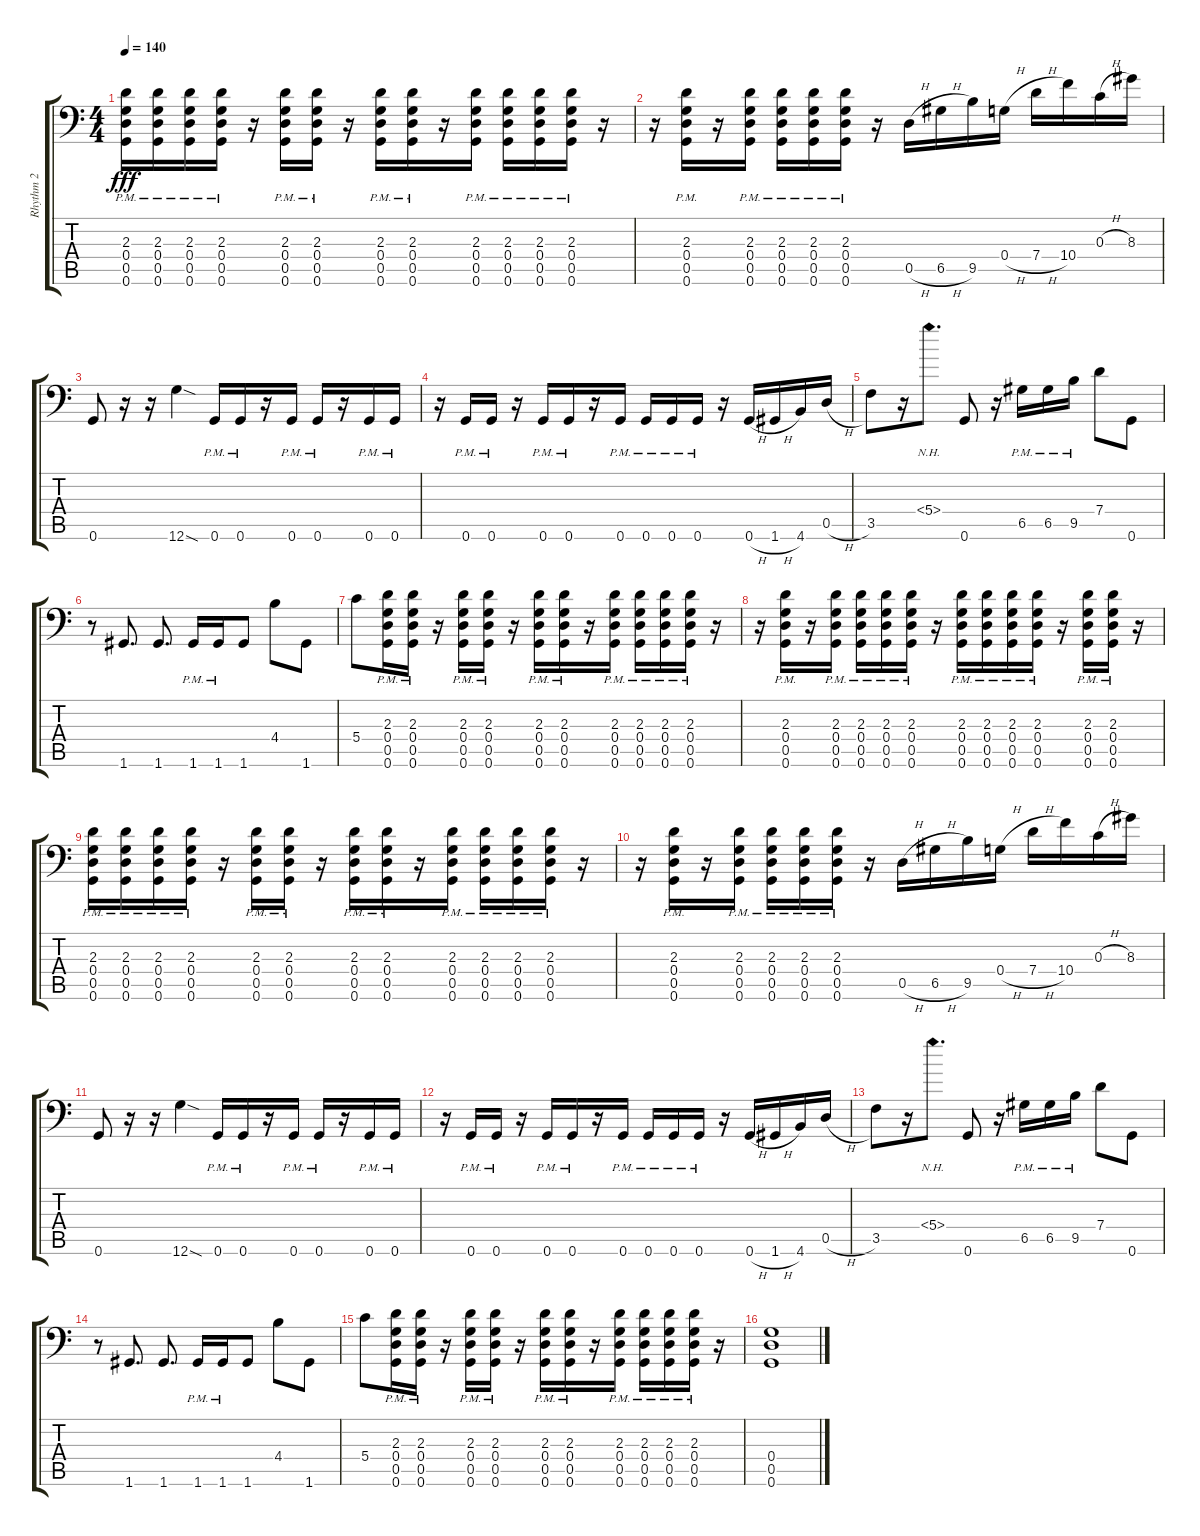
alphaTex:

\track ("Rhythm 2" "Rhythm 2") {instrument distortionguitar}
\staff {score tabs}
\tuning (A3 E3 C3 G2 D2 G1) {hide}
\ts (4 4)
\tempo 140
\clef f4
\ks c
(2.3{pm} 0.4{pm} 0.5{pm} 0.6{pm}).16{dy fff} (2.3{pm} 0.4{pm} 0.5{pm} 0.6{pm}).16 (2.3{pm} 0.4{pm} 0.5{pm} 0.6{pm}).16 (2.3{pm} 0.4{pm} 0.5{pm} 0.6{pm}).16 r.16 (2.3{pm} 0.4{pm} 0.5{pm} 0.6{pm}).16 (2.3{pm} 0.4{pm} 0.5{pm} 0.6{pm}).16 r.16 (2.3{pm} 0.4{pm} 0.5{pm} 0.6{pm}).16 (2.3{pm} 0.4{pm} 0.5{pm} 0.6{pm}).16 r.16 (2.3{pm} 0.4{pm} 0.5{pm} 0.6{pm}).16 (2.3{pm} 0.4{pm} 0.5{pm} 0.6{pm}).16 (2.3{pm} 0.4{pm} 0.5{pm} 0.6{pm}).16 (2.3{pm} 0.4{pm} 0.5{pm} 0.6{pm}).16 r.16 |
r.16 (2.3{pm} 0.4{pm} 0.5{pm} 0.6).16 r.16 (2.3{pm} 0.4{pm} 0.5{pm} 0.6).16 (2.3{pm} 0.4{pm} 0.5{pm} 0.6).16 (2.3{pm} 0.4{pm} 0.5{pm} 0.6).16 (2.3{pm} 0.4{pm} 0.5{pm} 0.6).16 r.16 0.5{h}.16 6.5{h}.16 9.5.16 0.4{h}.16 7.4{h}.16 10.4.16 0.3{h}.16 8.3.16 |
0.6.8 r.16 r.16 12.6{sod}.4 0.6{pm}.16 0.6{pm}.16 r.16 0.6{pm}.16 0.6{pm}.16 r.16 0.6{pm}.16 0.6{pm}.16 |
r.16 0.6{pm}.16 0.6{pm}.16 r.16 0.6{pm}.16 0.6{pm}.16 r.16 0.6{pm}.16 0.6{pm}.16 0.6{pm}.16 0.6{pm}.16 r.16 0.6{h}.16 1.6{h}.16 4.6.16 0.5{h}.16 |
3.5.8 r.16 5.4{nh}.8{d} 0.6.8 r.16 6.5{pm}.16 6.5{pm}.16 9.5{pm}.16 7.4.8 0.6.8 |
r.8 1.6.8{d} 1.6.8{d} 1.6{pm}.16 1.6{pm}.16 1.6.8 4.4.8 1.6.8 |
5.4.8 (2.3{pm} 0.4{pm} 0.5{pm} 0.6{pm}).16 (2.3{pm} 0.4{pm} 0.5{pm} 0.6{pm}).16 r.16 (2.3{pm} 0.4{pm} 0.5{pm} 0.6{pm}).16 (2.3{pm} 0.4{pm} 0.5{pm} 0.6{pm}).16 r.16 (2.3{pm} 0.4{pm} 0.5{pm} 0.6{pm}).16 (2.3{pm} 0.4{pm} 0.5{pm} 0.6{pm}).16 r.16 (2.3{pm} 0.4{pm} 0.5{pm} 0.6{pm}).16 (2.3{pm} 0.4{pm} 0.5{pm} 0.6{pm}).16 (2.3{pm} 0.4{pm} 0.5{pm} 0.6{pm}).16 (2.3{pm} 0.4{pm} 0.5{pm} 0.6{pm}).16 r.16 |
r.16 (2.3{pm} 0.4{pm} 0.5{pm} 0.6{pm}).16 r.16 (2.3{pm} 0.4{pm} 0.5{pm} 0.6{pm}).16 (2.3{pm} 0.4{pm} 0.5{pm} 0.6{pm}).16 (2.3{pm} 0.4{pm} 0.5{pm} 0.6{pm}).16 (2.3{pm} 0.4{pm} 0.5{pm} 0.6{pm}).16 r.16 (2.3{pm} 0.4{pm} 0.5{pm} 0.6{pm}).16 (2.3{pm} 0.4{pm} 0.5{pm} 0.6{pm}).16 (2.3{pm} 0.4{pm} 0.5{pm} 0.6{pm}).16 (2.3{pm} 0.4{pm} 0.5{pm} 0.6{pm}).16 r.16 (2.3{pm} 0.4{pm} 0.5{pm} 0.6{pm}).16 (2.3{pm} 0.4{pm} 0.5{pm} 0.6{pm}).16 r.16 |
(2.3{pm} 0.4{pm} 0.5{pm} 0.6{pm}).16 (2.3{pm} 0.4{pm} 0.5{pm} 0.6{pm}).16 (2.3{pm} 0.4{pm} 0.5{pm} 0.6{pm}).16 (2.3{pm} 0.4{pm} 0.5{pm} 0.6{pm}).16 r.16 (2.3{pm} 0.4{pm} 0.5{pm} 0.6{pm}).16 (2.3{pm} 0.4{pm} 0.5{pm} 0.6{pm}).16 r.16 (2.3{pm} 0.4{pm} 0.5{pm} 0.6{pm}).16 (2.3{pm} 0.4{pm} 0.5{pm} 0.6{pm}).16 r.16 (2.3{pm} 0.4{pm} 0.5{pm} 0.6{pm}).16 (2.3{pm} 0.4{pm} 0.5{pm} 0.6{pm}).16 (2.3{pm} 0.4{pm} 0.5{pm} 0.6{pm}).16 (2.3{pm} 0.4{pm} 0.5{pm} 0.6{pm}).16 r.16 |
r.16 (2.3{pm} 0.4{pm} 0.5{pm} 0.6).16 r.16 (2.3{pm} 0.4{pm} 0.5{pm} 0.6).16 (2.3{pm} 0.4{pm} 0.5{pm} 0.6).16 (2.3{pm} 0.4{pm} 0.5{pm} 0.6).16 (2.3{pm} 0.4{pm} 0.5{pm} 0.6).16 r.16 0.5{h}.16 6.5{h}.16 9.5.16 0.4{h}.16 7.4{h}.16 10.4.16 0.3{h}.16 8.3.16 |
0.6.8 r.16 r.16 12.6{sod}.4 0.6{pm}.16 0.6{pm}.16 r.16 0.6{pm}.16 0.6{pm}.16 r.16 0.6{pm}.16 0.6{pm}.16 |
r.16 0.6{pm}.16 0.6{pm}.16 r.16 0.6{pm}.16 0.6{pm}.16 r.16 0.6{pm}.16 0.6{pm}.16 0.6{pm}.16 0.6{pm}.16 r.16 0.6{h}.16 1.6{h}.16 4.6.16 0.5{h}.16 |
3.5.8 r.16 5.4{nh}.8{d} 0.6.8 r.16 6.5{pm}.16 6.5{pm}.16 9.5{pm}.16 7.4.8 0.6.8 |
r.8 1.6.8{d} 1.6.8{d} 1.6{pm}.16 1.6{pm}.16 1.6.8 4.4.8 1.6.8 |
5.4.8 (2.3 0.4 0.5 0.6{pm}).16 (2.3 0.4 0.5 0.6{pm}).16 r.16 (2.3 0.4 0.5 0.6{pm}).16 (2.3 0.4 0.5 0.6{pm}).16 r.16 (2.3 0.4 0.5 0.6{pm}).16 (2.3 0.4 0.5 0.6{pm}).16 r.16 (2.3 0.4 0.5 0.6{pm}).16 (2.3 0.4 0.5 0.6{pm}).16 (2.3 0.4 0.5 0.6{pm}).16 (2.3 0.4 0.5 0.6{pm}).16 r.16 |
(0.4 0.5 0.6).1
